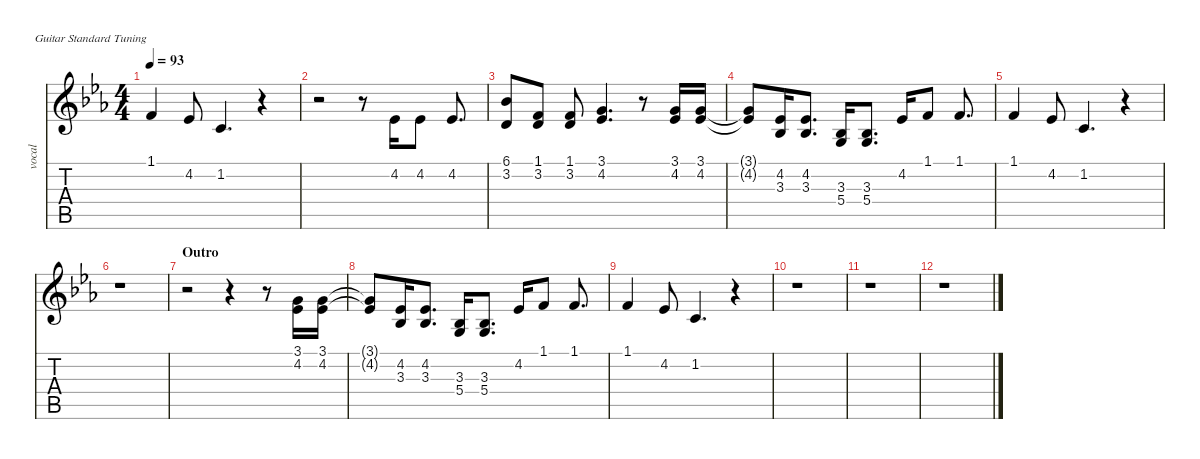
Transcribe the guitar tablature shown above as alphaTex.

\defaultSystemsLayout 4
\hideDynamics
\bracketExtendMode nobrackets
\otherSystemsTrackNameOrientation horizontal
\track ("Vocal" "vocal") {instrument lead6voice}
\staff {score tabs}
\tuning (E4 B3 G3 D3 A2 E2)
\ts (4 4)
\tempo 93
\clef g2
\ks cminor
1.1{acc forcenatural}.4{dy mf beam Up} 4.2{acc b}.8{beam Up} 1.2{acc forcenatural}.4{d beam Up} r.4{beam Up} |
r.2{beam Down} r.8{beam Down} 4.2{acc b}.16{beam Up} 4.2{acc b}.8{beam Up} 4.2{acc b}.8{d beam Up} |
(3.2{acc forcenatural} 6.1{acc b}).8{beam Up} (1.1{acc forcenatural} 3.2{acc forcenatural}).8{beam Up} (1.1{acc forcenatural} 3.2{acc forcenatural}).8{beam Up} (4.2{acc b} 3.1{acc forcenatural}).4{d beam Up} r.8{beam Up} (3.1{acc forcenatural} 4.2{acc b}).16{beam Up} (3.1{acc forcenatural} 4.2{acc b}).16{beam Up} |
(3.1{t acc forcenatural} 4.2{t acc b}).8{beam Up} (4.2{acc b} 3.3{acc b}).16{beam Up} (4.2{acc b} 3.3{acc b}).8{d beam Up} (5.4{acc forcenatural} 3.3{acc b}).16{beam Up} (5.4{acc forcenatural} 3.3{acc b}).8{d beam Up} 4.2{acc b}.16{beam Up} 1.1{acc forcenatural}.8{beam Up} 1.1{acc forcenatural}.8{d beam Up} |
1.1{acc forcenatural}.4{beam Up} 4.2{acc b}.8{beam Up} 1.2{acc forcenatural}.4{d beam Up} r.4{beam Up} |
r.1{beam Down} |
\section ("" "Outro")
r.2{beam Down} r.4{beam Down} r.8{beam Down} (3.1{acc forcenatural} 4.2{acc b}).16{beam Up} (3.1{acc forcenatural} 4.2{acc b}).16{beam Up} |
(3.1{t acc forcenatural} 4.2{t acc b}).8{beam Up} (4.2{acc b} 3.3{acc b}).16{beam Up} (4.2{acc b} 3.3{acc b}).8{d beam Up} (5.4{acc forcenatural} 3.3{acc b}).16{beam Up} (5.4{acc forcenatural} 3.3{acc b}).8{d beam Up} 4.2{acc b}.16{beam Up} 1.1{acc forcenatural}.8{beam Up} 1.1{acc forcenatural}.8{d beam Up} |
1.1{acc forcenatural}.4{beam Up} 4.2{acc b}.8{beam Up} 1.2{acc forcenatural}.4{d beam Up} r.4{beam Up} |
r.1{beam Down} |
r.1{beam Down} |
r.1{beam Down}
